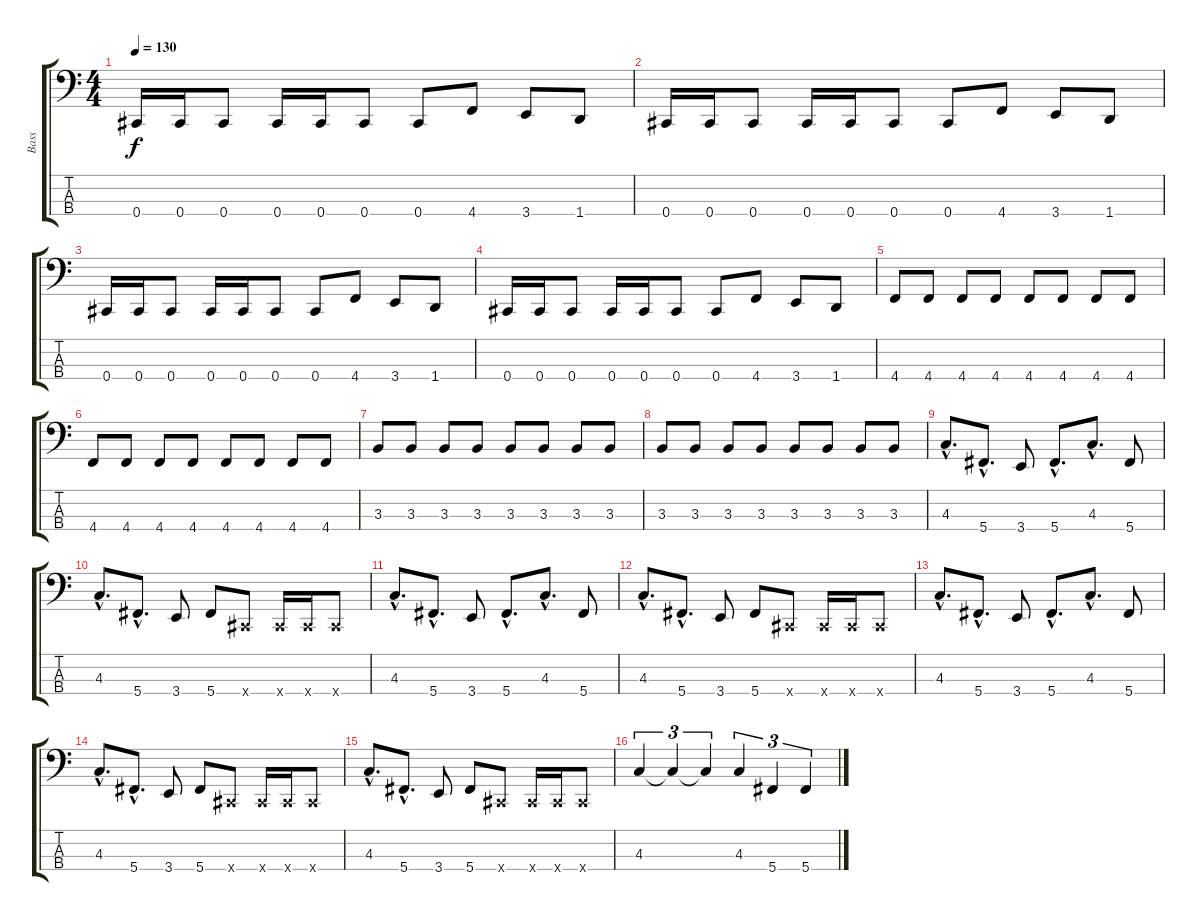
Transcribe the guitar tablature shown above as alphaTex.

\track ("Bass" "Bass") {instrument electricbasspick}
\staff {score tabs}
\tuning (Gb2 Db2 Ab1 Db1) {hide}
\ts (4 4)
\tempo 130
\clef f4
\ks c
0.4.16{dy f} 0.4.16 0.4.8 0.4.16 0.4.16 0.4.8 0.4.8 4.4.8 3.4.8 1.4.8 |
0.4.16 0.4.16 0.4.8 0.4.16 0.4.16 0.4.8 0.4.8 4.4.8 3.4.8 1.4.8 |
0.4.16 0.4.16 0.4.8 0.4.16 0.4.16 0.4.8 0.4.8 4.4.8 3.4.8 1.4.8 |
0.4.16 0.4.16 0.4.8 0.4.16 0.4.16 0.4.8 0.4.8 4.4.8 3.4.8 1.4.8 |
4.4.8 4.4.8 4.4.8 4.4.8 4.4.8 4.4.8 4.4.8 4.4.8 |
4.4.8 4.4.8 4.4.8 4.4.8 4.4.8 4.4.8 4.4.8 4.4.8 |
3.3.8 3.3.8 3.3.8 3.3.8 3.3.8 3.3.8 3.3.8 3.3.8 |
3.3.8 3.3.8 3.3.8 3.3.8 3.3.8 3.3.8 3.3.8 3.3.8 |
4.3{hac}.8{d} 5.4{hac}.8{d} 3.4.8 5.4{hac}.8{d} 4.3{hac}.8{d} 5.4.8 |
4.3{hac}.8{d} 5.4{hac}.8{d} 3.4.8 5.4.8 0.4{x}.8 0.4{x}.16 0.4{x}.16 0.4{x}.8 |
4.3{hac}.8{d} 5.4{hac}.8{d} 3.4.8 5.4{hac}.8{d} 4.3{hac}.8{d} 5.4.8 |
4.3{hac}.8{d} 5.4{hac}.8{d} 3.4.8 5.4.8 0.4{x}.8 0.4{x}.16 0.4{x}.16 0.4{x}.8 |
4.3{hac}.8{d} 5.4{hac}.8{d} 3.4.8 5.4{hac}.8{d} 4.3{hac}.8{d} 5.4.8 |
4.3{hac}.8{d} 5.4{hac}.8{d} 3.4.8 5.4.8 0.4{x}.8 0.4{x}.16 0.4{x}.16 0.4{x}.8 |
4.3{hac}.8{d} 5.4{hac}.8{d} 3.4.8 5.4.8 0.4{x}.8 0.4{x}.16 0.4{x}.16 0.4{x}.8 |
4.3.4{tu (3 2)} 4.3{t}.4{tu (3 2)} 4.3{t}.4{tu (3 2)} 4.3.4{tu (3 2)} 5.4.4{tu (3 2)} 5.4.4{tu (3 2)}
